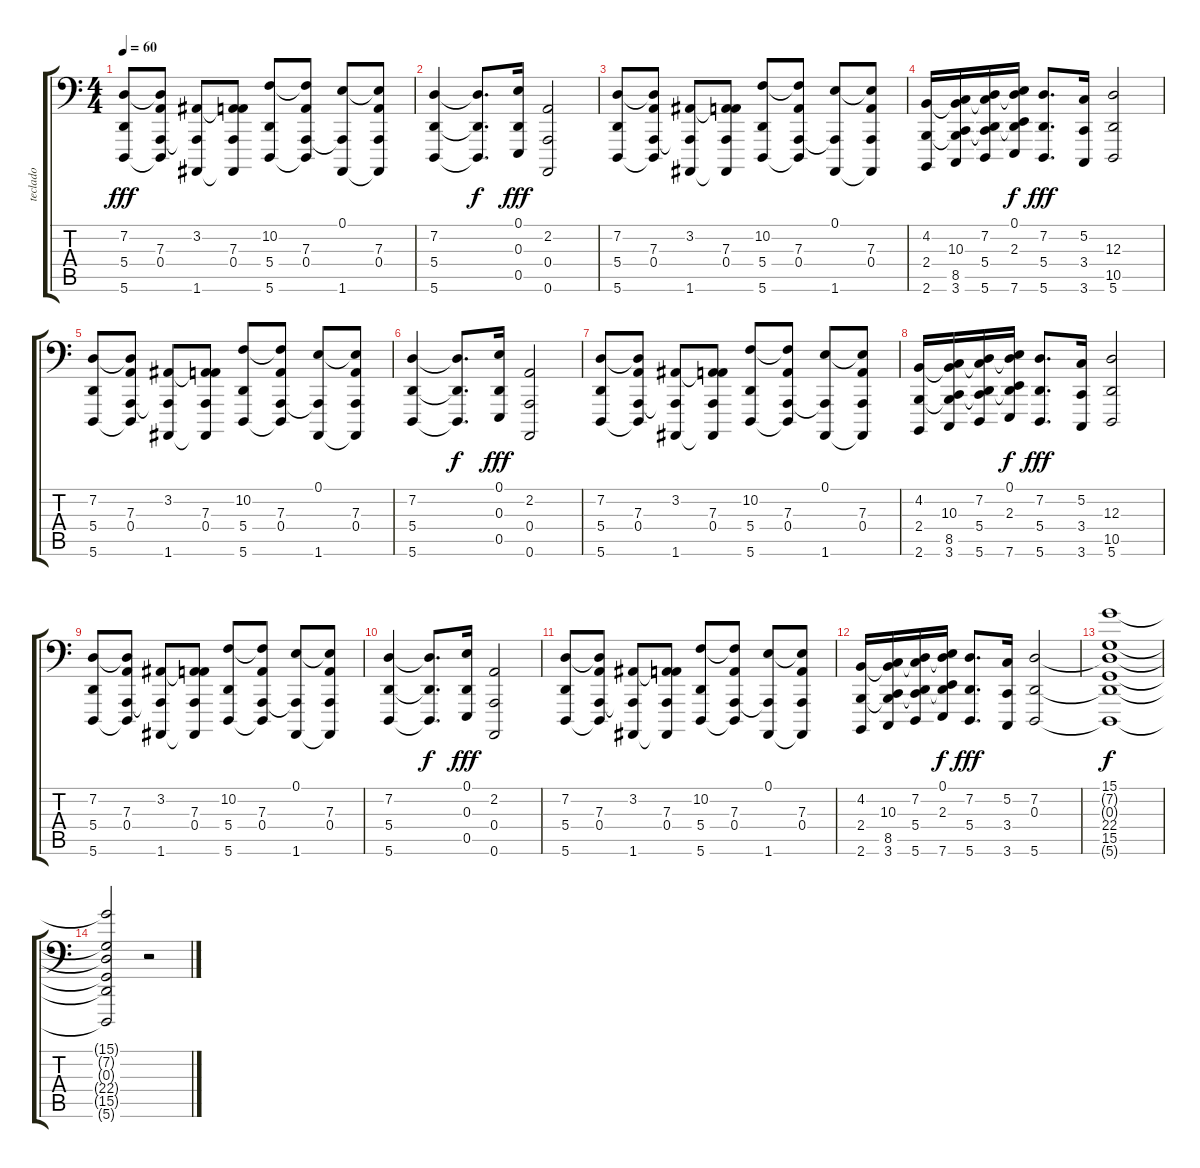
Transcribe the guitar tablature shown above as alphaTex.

\track ("teclado" "teclado") {instrument acousticgrandpiano}
\staff {score tabs}
\tuning (E3 G2 D2 A1 E1 A0) {hide}
\ts (4 4)
\tempo 60
\clef f4
\ks c
(7.2 5.4 5.6).8{dy fff instrument churchorgan} (7.2{t} 7.3 0.4 5.6{t}).8 (3.2 0.4{t} 1.6).8 (3.2{t} 7.3 0.4 1.6{t}).8 (10.2 5.4 5.6).8 (10.2{t} 7.3 0.4 5.6{t}).8 (0.1 0.4{t} 1.6).8 (0.1{t} 7.3 0.4 1.6{t}).8 |
(7.2 5.4 5.6).4 (7.2{t} 5.4{t} 5.6{t}).8{d dy f} (0.1 0.3 0.5).16{dy fff} (2.2 0.4 0.6).2 |
(7.2 5.4 5.6).8 (7.2{t} 7.3 0.4 5.6{t}).8 (3.2 0.4{t} 1.6).8 (3.2{t} 7.3 0.4 1.6{t}).8 (10.2 5.4 5.6).8 (10.2{t} 7.3 0.4 5.6{t}).8 (0.1 0.4{t} 1.6).8 (0.1{t} 7.3 0.4 1.6{t}).8 |
(4.2 2.4 2.6).16 (4.2{t} 10.3 2.4{t} 8.5 3.6).16 (7.2 10.3{t} 5.4 8.5{t} 5.6).16 (0.1 7.2{t} 2.3 5.4{t} 7.6).16{dy f} (7.2 5.4 5.6).8{d dy fff} (5.2 3.4 3.6).16 (12.3 10.5 5.6).2 |
(7.2 5.4 5.6).8 (7.2{t} 7.3 0.4 5.6{t}).8 (3.2 0.4{t} 1.6).8 (3.2{t} 7.3 0.4 1.6{t}).8 (10.2 5.4 5.6).8 (10.2{t} 7.3 0.4 5.6{t}).8 (0.1 0.4{t} 1.6).8 (0.1{t} 7.3 0.4 1.6{t}).8 |
(7.2 5.4 5.6).4 (7.2{t} 5.4{t} 5.6{t}).8{d dy f} (0.1 0.3 0.5).16{dy fff} (2.2 0.4 0.6).2 |
(7.2 5.4 5.6).8 (7.2{t} 7.3 0.4 5.6{t}).8 (3.2 0.4{t} 1.6).8 (3.2{t} 7.3 0.4 1.6{t}).8 (10.2 5.4 5.6).8 (10.2{t} 7.3 0.4 5.6{t}).8 (0.1 0.4{t} 1.6).8 (0.1{t} 7.3 0.4 1.6{t}).8 |
(4.2 2.4 2.6).16 (4.2{t} 10.3 2.4{t} 8.5 3.6).16 (7.2 10.3{t} 5.4 8.5{t} 5.6).16 (0.1 7.2{t} 2.3 5.4{t} 7.6).16{dy f} (7.2 5.4 5.6).8{d dy fff} (5.2 3.4 3.6).16 (12.3 10.5 5.6).2 |
(7.2 5.4 5.6).8 (7.2{t} 7.3 0.4 5.6{t}).8 (3.2 0.4{t} 1.6).8 (3.2{t} 7.3 0.4 1.6{t}).8 (10.2 5.4 5.6).8 (10.2{t} 7.3 0.4 5.6{t}).8 (0.1 0.4{t} 1.6).8 (0.1{t} 7.3 0.4 1.6{t}).8 |
(7.2 5.4 5.6).4 (7.2{t} 5.4{t} 5.6{t}).8{d dy f} (0.1 0.3 0.5).16{dy fff} (2.2 0.4 0.6).2 |
(7.2 5.4 5.6).8 (7.2{t} 7.3 0.4 5.6{t}).8 (3.2 0.4{t} 1.6).8 (3.2{t} 7.3 0.4 1.6{t}).8 (10.2 5.4 5.6).8 (10.2{t} 7.3 0.4 5.6{t}).8 (0.1 0.4{t} 1.6).8 (0.1{t} 7.3 0.4 1.6{t}).8 |
(4.2 2.4 2.6).16 (4.2{t} 10.3 2.4{t} 8.5 3.6).16 (7.2 10.3{t} 5.4 8.5{t} 5.6).16 (0.1 7.2{t} 2.3 5.4{t} 7.6).16{dy f} (7.2 5.4 5.6).8{d dy fff} (5.2 3.4 3.6).16 (7.2 0.3 5.6).2 |
(15.1 7.2{t} 0.3{t} 22.4 15.5 5.6{t}).1{dy f} |
(15.1{t} 7.2{t} 0.3{t} 22.4{t} 15.5{t} 5.6{t}).2 r.2
